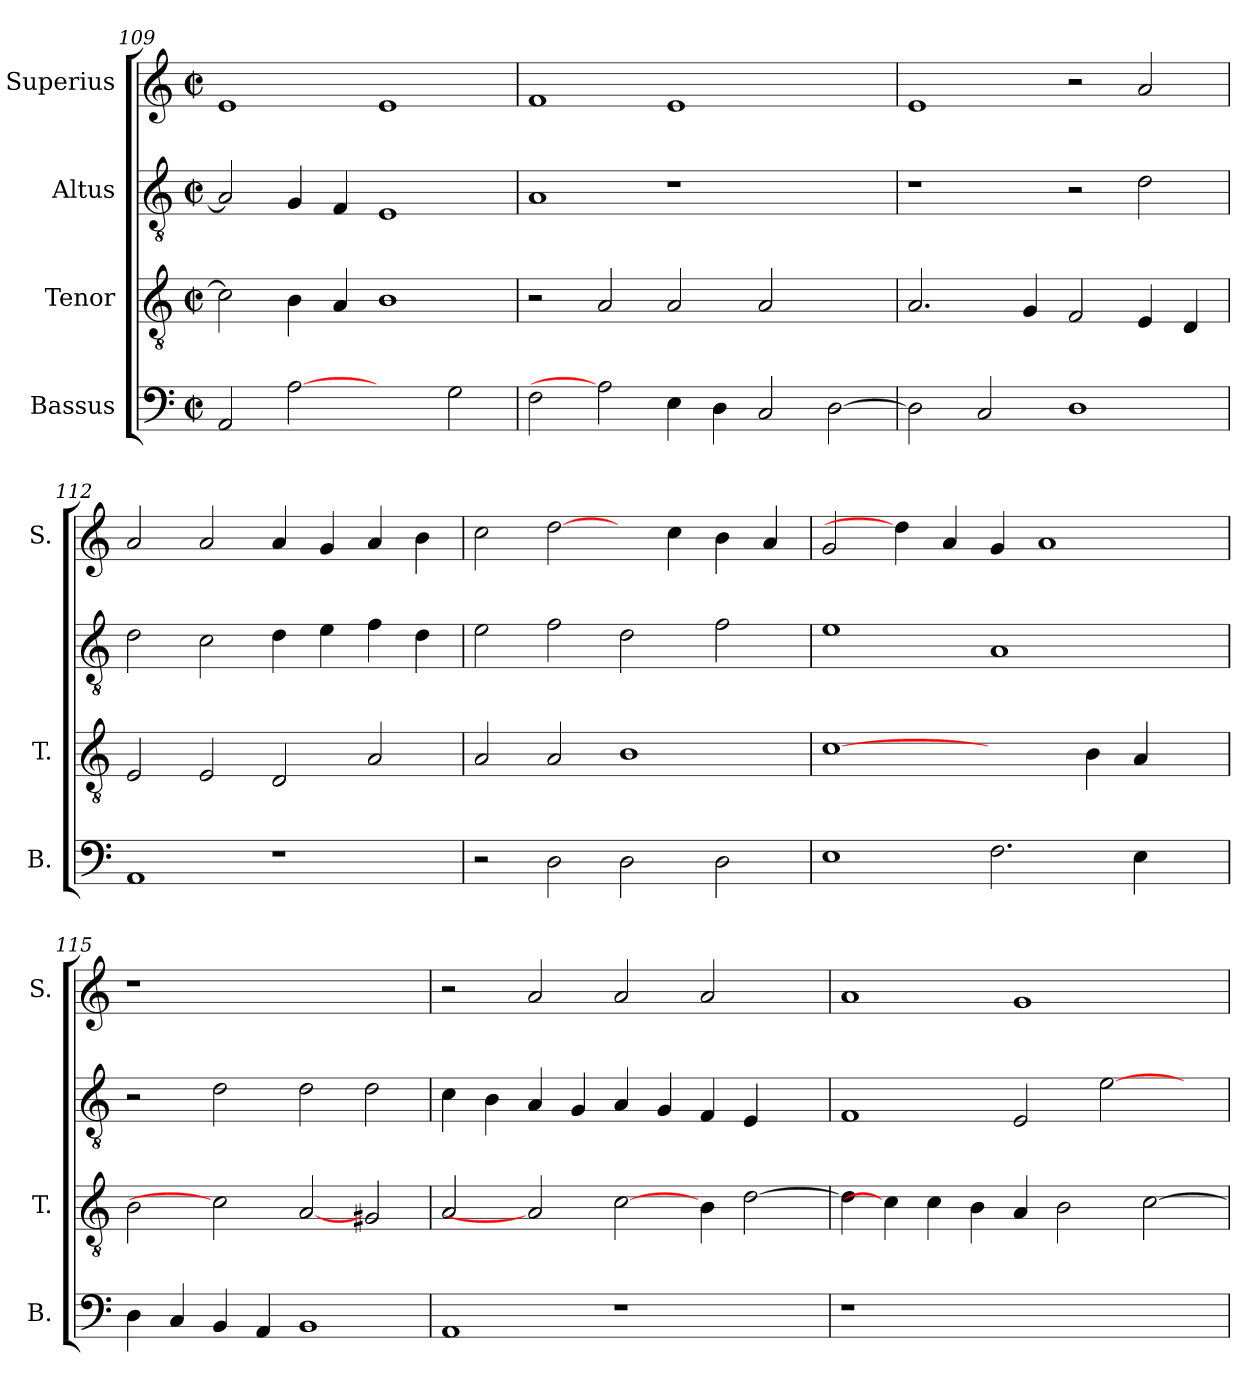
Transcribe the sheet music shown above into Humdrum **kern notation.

**kern	**kern	**kern	**kern
*part4	*part3	*part2	*part1
*staff4	*staff3	*staff2	*staff1
*I"Bassus	*I"Tenor	*I"Altus	*I"Superius
*I'B.	*I'T.	*	*I'S.
*clefF4	*clefGv2	*clefGv2	*clefG2
*	*ITrd7c12	*ITrd7c12	*
*k[]	*k[]	*k[]	*k[]
*C:	*C:	*C:	*C:
*M2/2	*M2/2	*M2/2	*M2/2
*met(c|)	*met(c|)	*met(c|)	*met(c|)
=109	=109	=109	=109
2AAi/	2Ci\]	2AAi/]	1ei
[2Ai	4BBi\	4GGi/	.
.	4AAi/	4FFi/	.
2ryy	1BBi	1EEi	1ei
2Gi\	.	.	.
!!LO:PB:g=z
=110	=110	=110	=110
2Fi\	2r	1AAi	1fi
2Ai]	2AAi/	.	.
4Ei\	2AAi/	1r	1ei
4Di\	.	.	.
2Ci/	2AAi/	.	.
[>2Di\	2ryy	2ryy	2ryy
=111	=111	=111	=111
2Di\]	2.AAi/	1r	1ei
2Ci/	.	.	.
.	4GGi/	.	.
1Di	2FFi/	2r	2r
.	4EEi/	2Di\	2ai/
.	4DDi/	.	.
=112	=112	=112	=112
1AAi	2EEi/	2Di\	2ai/
.	2EEi/	2Ci\	2ai/
1r	2DDi/	4Di\	4ai/
.	.	4Ei\	4gi/
.	2AAi/	4Fi\	4ai/
.	.	4Di\	4bi\
=113	=113	=113	=113
2r	2AAi/	2Ei\	2cci\
2Di\	2AAi/	2Fi\	[2ddi\
2Di\	1BBi	2Di\	4ryy
.	.	.	4cci\
2Di\	.	2Fi\	4bi\
.	.	.	4ai/
=114	=114	=114	=114
1Ei	[1Ci	1Ei	2gi/
.	.	.	4ddi\]
.	.	.	4ai/
2.Fi\	2ryy	1AAi	4gi/
.	.	.	1ai
.	4BBi\	.	.
4Ei\	4AAi/	.	.
4ryy	4ryy	4ryy	.
!!LO:LB:g=z
=115	=115	=115	=115
!	!	!	!LO:N:vis=1
4Di\	2BBi\	2r	1r
4Ci/	.	.	.
4BBi/	2Ci]	2Di\	.
4AAi/	.	.	.
1BBi	[2AAi	2Di\	1ryy
.	2GG#Xi/	2Di\	.
=116	=116	=116	=116
1AAi	2AAi/	4Ci\	2r
.	.	4BBi\	.
.	2AAi]	4AAi/	2ai/
.	.	4GGi/	.
1r	[2Ci\	4AAi/	2ai/
.	.	4GGi/	.
.	4BBi\	4FFi/	2ai/
.	[>2Di\	4EEi/	.
4ryy	.	4ryy	4ryy
=117	=117	=117	=117
!LO:N:vis=1	!	!	!
1r	4Di\]	1FFi	1ai
.	4Ci\]	.	.
.	4Ci\	.	.
.	4BBi\	.	.
1ryy	4AAi/	2EEi/	1gi
.	2BBi\	.	.
.	.	[>2Ei\	.
.	[>2Ci\	.	.
4ryy	.	4ryy	4ryy
=	=	=	=
*-	*-	*-	*-
